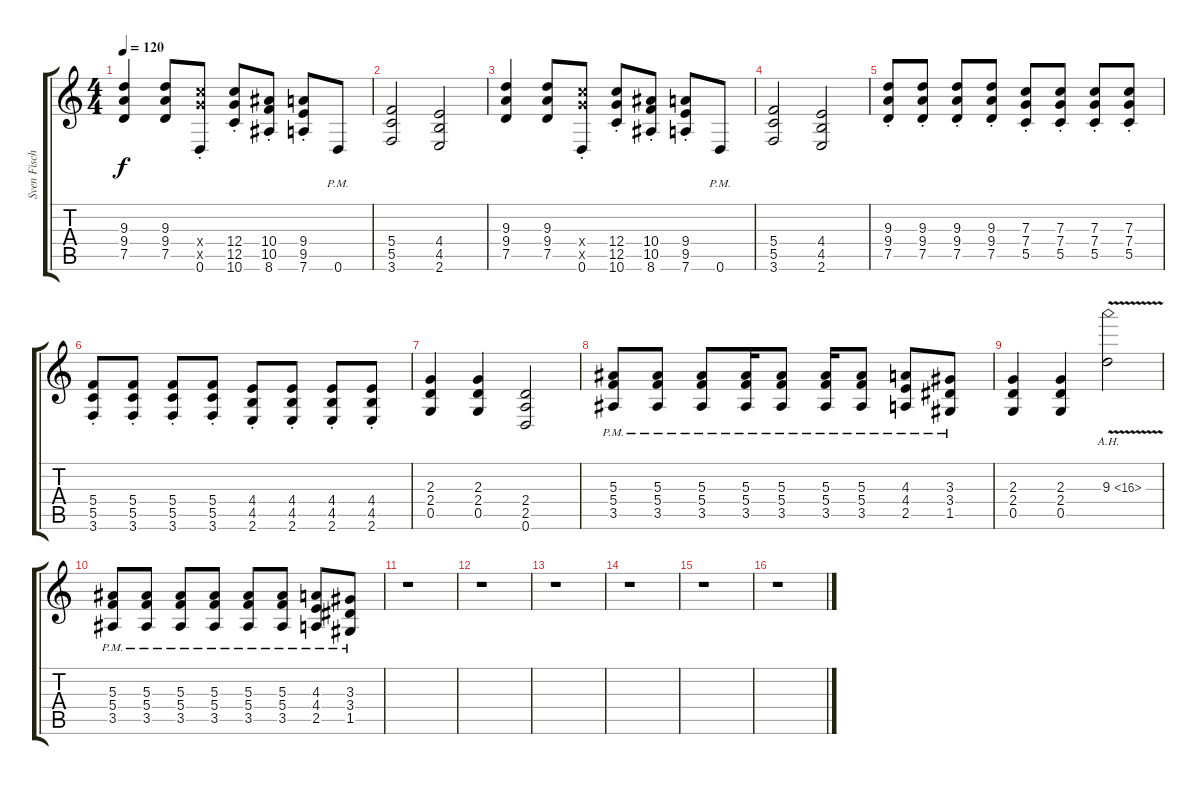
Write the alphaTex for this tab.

\track ("Sven Fischer" "Sven Fisch") {instrument distortionguitar}
\staff {score tabs}
\tuning (D4 A3 F3 C3 G2 D2) {hide}
\ts (4 4)
\tempo 120
\clef g2
\ks c
(9.3 9.4 7.5).4{dy f} (9.3 9.4 7.5).8 (12.4{x} 12.5{x} 0.6{st}).8 (12.4{st} 12.5{st} 10.6{st}).8 (10.4{st} 10.5{st} 8.6{st}).8 (9.4{st} 9.5{st} 7.6{st}).8 0.6{pm}.8 |
(5.4 5.5 3.6).2 (4.4 4.5 2.6).2 |
(9.3 9.4 7.5).4 (9.3 9.4 7.5).8 (12.4{x} 12.5{x} 0.6{st}).8 (12.4{st} 12.5{st} 10.6{st}).8 (10.4{st} 10.5{st} 8.6{st}).8 (9.4{st} 9.5{st} 7.6{st}).8 0.6{pm}.8 |
(5.4 5.5 3.6).2 (4.4 4.5 2.6).2 |
(9.3{st} 9.4{st} 7.5{st}).8 (9.3{st} 9.4{st} 7.5{st}).8 (9.3{st} 9.4{st} 7.5{st}).8 (9.3{st} 9.4{st} 7.5{st}).8 (7.3{st} 7.4{st} 5.5{st}).8 (7.3{st} 7.4{st} 5.5{st}).8 (7.3{st} 7.4{st} 5.5{st}).8 (7.3{st} 7.4{st} 5.5{st}).8 |
(5.4{st} 5.5{st} 3.6{st}).8 (5.4{st} 5.5{st} 3.6{st}).8 (5.4{st} 5.5{st} 3.6{st}).8 (5.4{st} 5.5{st} 3.6{st}).8 (4.4{st} 4.5{st} 2.6{st}).8 (4.4{st} 4.5{st} 2.6{st}).8 (4.4{st} 4.5{st} 2.6{st}).8 (4.4{st} 4.5{st} 2.6{st}).8 |
(2.3 2.4 0.5).4 (2.3 2.4 0.5).4 (2.4 2.5 0.6).2 |
(5.3{pm} 5.4{pm} 3.5{pm}).8 (5.3{pm} 5.4{pm} 3.5{pm}).8 (5.3{pm} 5.4{pm} 3.5{pm}).8 (5.3{pm} 5.4{pm} 3.5{pm}).16 (5.3{pm} 5.4{pm} 3.5{pm}).8 (5.3{pm} 5.4{pm} 3.5{pm}).16 (5.3{pm} 5.4{pm} 3.5{pm}).8 (4.3{pm} 4.4{pm} 2.5{pm}).8 (3.3{pm} 3.4{pm} 1.5{pm}).8 |
(2.3 2.4 0.5).4 (2.3 2.4 0.5).4 9.3{ah 7 v}.2 |
(5.3 5.4{pm} 3.5{pm}).8 (5.3 5.4{pm} 3.5{pm}).8 (5.3 5.4{pm} 3.5{pm}).8 (5.3 5.4{pm} 3.5{pm}).8 (5.3 5.4{pm} 3.5{pm}).8 (5.3 5.4{pm} 3.5{pm}).8 (4.3 4.4{pm} 2.5{pm}).8 (3.3 3.4{pm} 1.5{pm}).8 |
r.1 |
r.1 |
r.1 |
r.1 |
r.1 |
r.1
